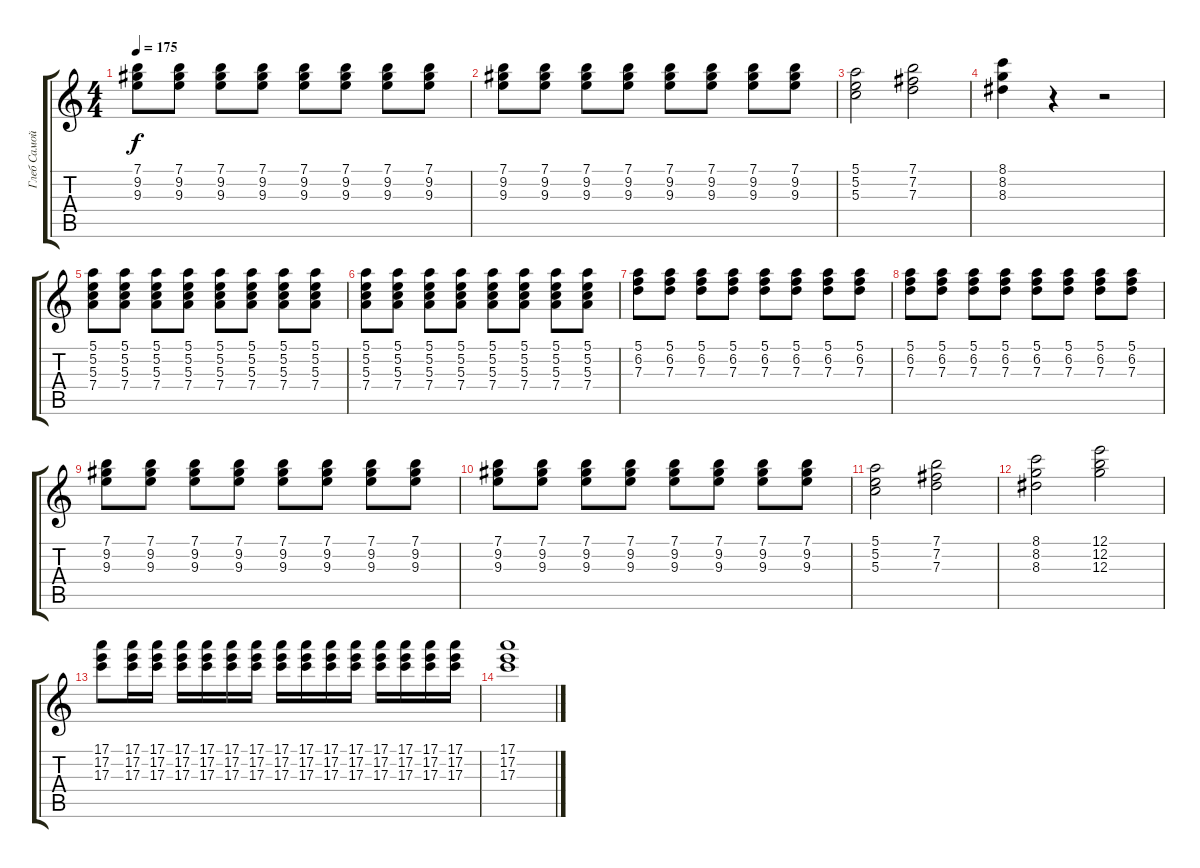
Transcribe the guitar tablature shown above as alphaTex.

\track ("Глеб Самойлов" "Глеб Самой") {instrument electricguitarclean}
\staff {score tabs}
\tuning (E4 B3 G3 D3 A2 E2) {hide}
\ts (4 4)
\tempo 175
\clef g2
\ks c
(7.1 9.2 9.3).8{dy f} (7.1 9.2 9.3).8 (7.1 9.2 9.3).8 (7.1 9.2 9.3).8 (7.1 9.2 9.3).8 (7.1 9.2 9.3).8 (7.1 9.2 9.3).8 (7.1 9.2 9.3).8 |
(7.1 9.2 9.3).8 (7.1 9.2 9.3).8 (7.1 9.2 9.3).8 (7.1 9.2 9.3).8 (7.1 9.2 9.3).8 (7.1 9.2 9.3).8 (7.1 9.2 9.3).8 (7.1 9.2 9.3).8 |
(5.1 5.2 5.3).2 (7.1 7.2 7.3).2 |
(8.1 8.2 8.3).4 r.4 r.2 |
(5.1 5.2 5.3 7.4).8 (5.1 5.2 5.3 7.4).8 (5.1 5.2 5.3 7.4).8 (5.1 5.2 5.3 7.4).8 (5.1 5.2 5.3 7.4).8 (5.1 5.2 5.3 7.4).8 (5.1 5.2 5.3 7.4).8 (5.1 5.2 5.3 7.4).8 |
(5.1 5.2 5.3 7.4).8 (5.1 5.2 5.3 7.4).8 (5.1 5.2 5.3 7.4).8 (5.1 5.2 5.3 7.4).8 (5.1 5.2 5.3 7.4).8 (5.1 5.2 5.3 7.4).8 (5.1 5.2 5.3 7.4).8 (5.1 5.2 5.3 7.4).8 |
(5.1 6.2 7.3).8 (5.1 6.2 7.3).8 (5.1 6.2 7.3).8 (5.1 6.2 7.3).8 (5.1 6.2 7.3).8 (5.1 6.2 7.3).8 (5.1 6.2 7.3).8 (5.1 6.2 7.3).8 |
(5.1 6.2 7.3).8 (5.1 6.2 7.3).8 (5.1 6.2 7.3).8 (5.1 6.2 7.3).8 (5.1 6.2 7.3).8 (5.1 6.2 7.3).8 (5.1 6.2 7.3).8 (5.1 6.2 7.3).8 |
(7.1 9.2 9.3).8 (7.1 9.2 9.3).8 (7.1 9.2 9.3).8 (7.1 9.2 9.3).8 (7.1 9.2 9.3).8 (7.1 9.2 9.3).8 (7.1 9.2 9.3).8 (7.1 9.2 9.3).8 |
(7.1 9.2 9.3).8 (7.1 9.2 9.3).8 (7.1 9.2 9.3).8 (7.1 9.2 9.3).8 (7.1 9.2 9.3).8 (7.1 9.2 9.3).8 (7.1 9.2 9.3).8 (7.1 9.2 9.3).8 |
(5.1 5.2 5.3).2 (7.1 7.2 7.3).2 |
(8.1 8.2 8.3).2 (12.1 12.2 12.3).2 |
(17.1 17.2 17.3).8 (17.1 17.2 17.3).16 (17.1 17.2 17.3).16 (17.1 17.2 17.3).16 (17.1 17.2 17.3).16 (17.1 17.2 17.3).16 (17.1 17.2 17.3).16 (17.1 17.2 17.3).16 (17.1 17.2 17.3).16 (17.1 17.2 17.3).16 (17.1 17.2 17.3).16 (17.1 17.2 17.3).16 (17.1 17.2 17.3).16 (17.1 17.2 17.3).16 (17.1 17.2 17.3).16 |
(17.1 17.2 17.3).1
